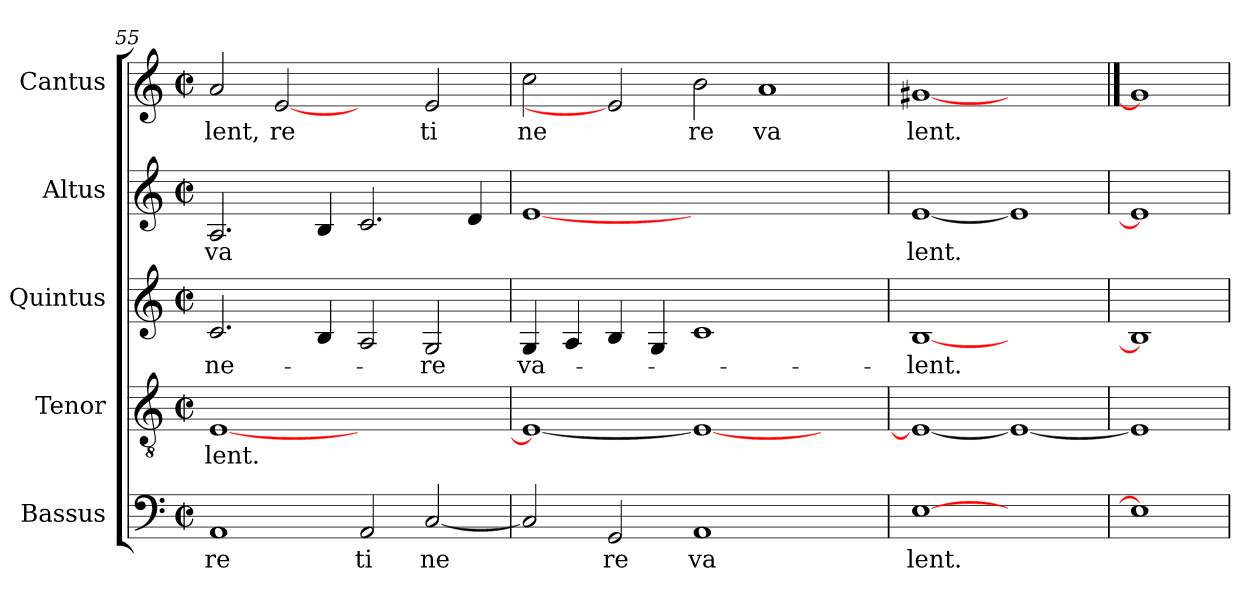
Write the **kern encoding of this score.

**kern	**text	**kern	**text	**kern	**text	**kern	**text	**kern	**text
*part5	*part5	*part4	*part4	*part3	*part3	*part2	*part2	*part1	*part1
*staff5	*staff5	*staff4	*staff4	*staff3	*staff3	*staff2	*staff2	*staff1	*staff1
*I"Bassus	*	*I"Tenor	*	*I"Quintus	*	*I"Altus	*	*I"Cantus	*
*clefF4	*	*clefGv2	*	*clefG2	*	*clefG2	*	*clefG2	*
*M2/2	*	*M2/2	*	*M2/2	*	*M2/2	*	*M2/2	*
*met(c|)	*	*met(c|)	*	*met(c|)	*	*met(c|)	*	*met(c|)	*
=55	=55	=55	=55	=55	=55	=55	=55	=55	=55
!	!LO:LY:b:cj	!	!LO:LY:b	!	!LO:LY:b:cj	!	!LO:LY:b:cj	!	!LO:LY:b:cj
1AA	re	[<1E	lent.	2.c/	-ne-	2.A/	-va	2a/	lent,
!	!	!	!	!	!	!	!	!	!LO:LY:b:cj
.	.	.	.	.	.	.	.	[2e	re
.	.	.	.	4B/	.	4B/	.	.	.
!	!LO:LY:b:cj	!	!	!	!	!	!	!	!
2AA/	ti	1ryy	.	2A/	.	2.c/	.	2ryy	.
!	!LO:LY:b:cj	!	!	!	!LO:LY:b:cj	!	!	!	!LO:LY:b:cj
[<2C/	ne	.	.	2G/	-re	.	.	2e/	ti
.	.	.	.	.	.	4d/	.	.	.
=56	=56	=56	=56	=56	=56	=56	=56	=56	=56
!	!	!	!	!	!LO:LY:b:cj	!	!	!	!LO:LY:b:cj
2C/]	.	1E_<	.	4G/	va-	[1e	.	2cc\	ne
.	.	.	.	4A/	.	.	.	.	.
!	!LO:LY:b:cj	!	!	!	!	!	!	!	!
2GG/	re	.	.	4B/	.	.	.	2e]	.
.	.	.	.	4G/	.	.	.	.	.
!	!LO:LY:b:cj	!	!	!	!	!	!	!	!LO:LY:b:cj
1AA	va	1E_	.	1c	.	1.ryy	.	2b\	re
!	!	!	!	!	!	!	!	!	!LO:LY:b:cj
.	.	.	.	.	.	.	.	1a	va
2ryy	.	2ryy	.	2ryy	.	.	.	.	.
=57	=57	=57	=57	=57	=57	=57	=57	=57	=57
!	!LO:LY:b:cj	!	!	!	!LO:LY:b:cj	!	!LO:LY:b:cj	!	!LO:LY:b:cj
[1E	lent.	1E_	.	[1B	-lent.	[1e	lent.	[1g#X	lent.
1ryy	.	1E_	.	1ryy	.	1e]	.	1ryy	.
=58	==58	=58	==58	=58	==58	=58	==58	==58	==58
1E]	.	1E]	.	1B]	.	1e]	.	1g#]	.
=	=	=	=	=	=	=	=	=	=
*-	*-	*-	*-	*-	*-	*-	*-	*-	*-
